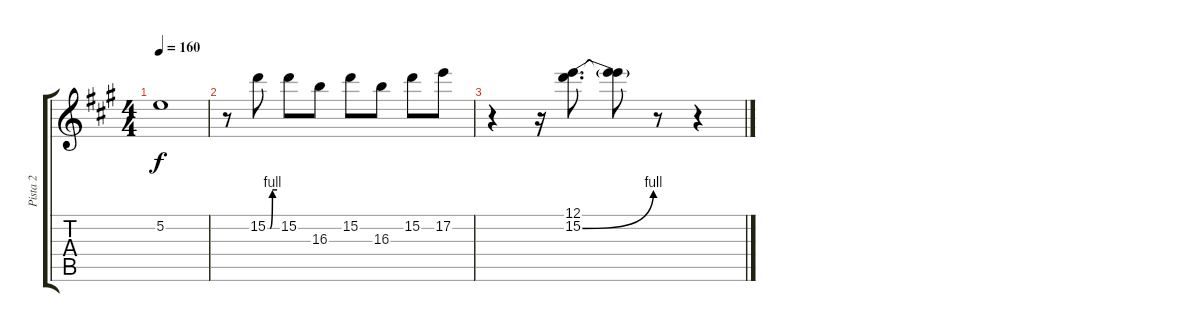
\track ("Pista 2" "Pista 2") {instrument distortionguitar}
\staff {score tabs}
\tuning (E4 B3 G3 D3 A2 E2) {hide}
\ts (4 4)
\tempo 160
\clef g2
\ks a
5.2{t}.1{dy f} |
r.8 15.2{be (custom 0 0 15 0 31 4 60 4)}.8 15.2.8 16.3.8 15.2.8 16.3.8 15.2.8 17.2.8 |
r.4 r.16 (12.1 15.2{be (bend 0 0 60 4)}).8{d} (12.1{t} 15.2{t}).8 r.8 r.4
